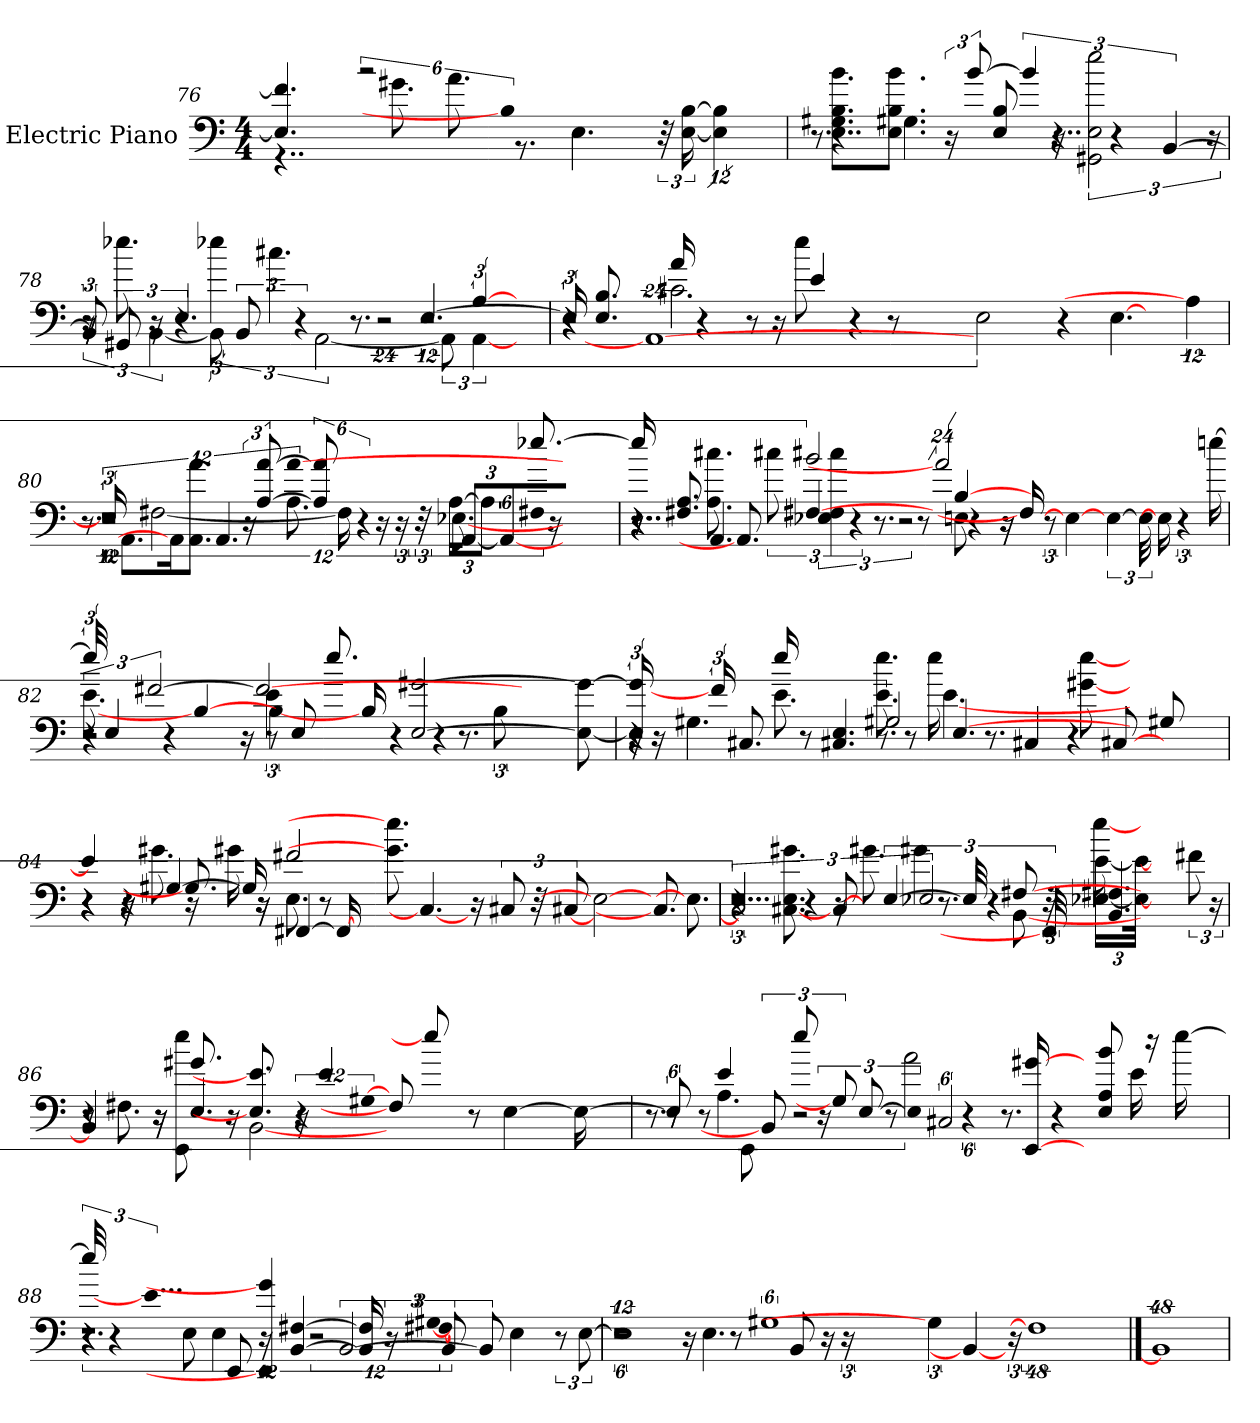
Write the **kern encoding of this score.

**kern
*part1
*staff1
*I"Electric Piano
*I'E.Pno
*clefF4
*M4/4
=76
*^
4.f#] 4.E]	4..r
12%5r	.
.	8.g#X
.	8.a
48%17B]	.
.	8.r
.	48%35ryy
4.E	.
48r	.
[24B [24E	.
48%7B] 48%7E]	.
=77	=77
*	*^
8.E\ 8.G#X 8.b 8.BL	8.r	4..r
8.E\ 8.b 8.BJ	4.G#X	.
24r	.	.
[12b	.	.
.	.	8E 8B
6b]	.	.
.	16r	4..r
.	3ee 3E 3GG#X	.
6r	.	.
[6BB	.	.
.	24r	.
=78	=78	=78
*	*	*^
12BB]	16r	16r	12r
.	8.ee-X	12GG#X	.
16r	.	.	[6BB
4.E	.	6r	.
.	6ee-X	.	12BB]
.	.	12BB	.
.	.	.	4.cc#X
.	.	6r	.
.	[3AA	.	.
8.r	.	.	.
.	.	48%13r	.
[4.E	.	.	24%7r
.	12AA]	.	.
.	[6AA	[6A	.
.	12ryy	12ryy	12ryy
=79	=79	=79	=79
24E]	4r	4r	2r
8.E 8.B	.	.	.
24%23AA_	.	.	.
.	2.c#X	16a	.
.	.	4r	.
.	.	.	8r
.	.	16r	.
.	.	4e	8ee
.	.	.	4r
.	.	8r	.
.	48%55ryy	48%55ryy	48%55ryy
12%5E	.	.	.
48r	.	.	.
[4.E	.	.	.
48%7A]	.	.	.
=80	=80	=80	=80
*	*	*^	*^
*	*	*	*	*	*
24E]	8.r	12%5r	12%7r	12%7r	12%11r
8.AA\L	.	.	.	.	.
.	[2F#X	.	.	.	.
16AA]	.	.	.	.	.
8.AA\ 8.aJ	.	.	.	.	.
.	.	4.AA	.	.	.
24r	.	.	.	.	.
[12A [12a	.	.	.	.	.
.	.	.	8.A	[12%5a	.
48%5A] 48%5a]	.	.	.	.	.
.	16F#]	.	.	.	.
24%5r	.	.	.	.	.
.	16r	.	.	.	.
.	.	.	24r	.	.
.	.	48r	.	.	.
.	[8.E-X	[24A\KL	[12AA/L	.	.
.	.	12A\J]	.	.	.
.	.	.	48%5AA/J_	.	.
[8.ee-X	.	.	.	.	12F#X
.	.	16r	.	.	.
.	48%5ryy	48%5ryy	48%5ryy	48%5ryy	48%5ryy
*	*	*	*	*v	*v
=81	=81	=81	=81	=81
16ee-]	8.r	8.r	4..r	4..r
8.F#X 8.A	.	.	.	.
.	8.A 8.cc#X	4.AA	.	.
8.AA]	.	.	.	.
.	12cc#X	.	.	.
[4F#X	.	.	6E-X 6F#X 6cc#X	3b
.	6r	.	.	.
.	.	8.r	.	.
.	.	.	3r	.
.	8r	.	.	.
48%13a]	.	.	.	.
.	8.E	[4B	.	.
.	.	.	.	48%11r
.	16r	.	16r	.
16F#]	.	.	.	.
.	6%5ryy	6%5ryy	6%5ryy	6%5ryy
12r	.	.	.	.
4E-_	.	.	.	.
[6E	.	.	.	.
48E]	.	.	.	.
16E-]	.	.	.	.
6r	.	.	.	.
[16ee	.	.	.	.
=82	=82	=82	=82	=82
48ee]	8.e	6r	2r	2r
4E	.	.	.	.
.	.	[3f#X	.	.
.	4r	.	.	.
4B_	.	.	.	.
.	16r	.	.	.
.	6e	2f#_	4B	8r
8E	.	.	.	.
.	.	.	.	8.ee
16B]	.	.	.	.
.	4r	.	.	.
[2E [2g#X	.	.	.	.
.	.	.	4r	.
.	.	.	.	8.r
.	12B	.	.	.
.	3ryy	3ryy	3ryy	3ryy
8E_ 8g#_	.	.	.	.
=83	=83	=83	=83	=83
24E] 24g#]	16r	4r	4r	2r
16r	.	.	.	.
.	4.G#X	.	.	.
24f#]	.	.	.	.
8.C#X	.	.	.	.
.	.	16ee	8.e	.
.	.	8r	.	.
4.C#X 4.E	.	.	.	.
.	8.ee 8.e	12%5G#X	8.r	.
.	.	.	.	8r
.	[4.e	.	16ee	[4.E
.	.	.	8.r	.
4C#X	.	.	.	.
.	.	48r	.	.
.	.	[8G#X	[8g#X [8ee	.
[8C#X	.	.	.	.
.	12ryy	12ryy	12ryy	12ryy
*	*	*v	*v	*v
=84	=84	=84
4e]	4r	4r
4r	16r	16r
.	8.g#X	[4G#X
8.G#]	16r	.
.	16g#X	16G#]
.	16r	16r
2f#X	8.E	[4FF#X
.	8r	.
.	.	16FF#_
.	1...ryy	1...ryy
8.g#] 8.ee]	.	.
4.C#_	.	.
16r	.	.
12C#X	.	.
48r	.	.
[12C#X	.	.
2E_	.	.
8.C#]	.	.
8.E]	.	.
=85	=85	=85
*^	*^	*^
24%7C#]	4r	3%2r	3%2r	2..r	2...r
.	8.C#X 8.E 8.g#X	.	.	.	.
12r	.	.	.	.	.
8C#_	.	.	.	.	.
.	16r	.	.	.	.
[6E	8.g#X	.	.	.	.
48E]	.	3E-X	4g#X	.	.
48%11r	8.r	.	.	.	.
.	[8BB	.	.	[8F#X	.
48FF#]	.	.	48r	.	.
4.BB 4.F#X	.	.	[24e\ [24E-XLL	.	[16ee
.	.	.	48e\_ 48E-_JJk	.	.
.	4..ryy	4..ryy	4..ryy	4..ryy	4..ryy
12f#X	.	.	.	.	.
24r	.	.	.	.	.
*	*	*v	*v	*v	*v
=86	=86	=86
4BB]	8r	4r
.	8.F#X	.
16r	.	16r
8.g#X	8ee 8EE	4.E
.	16r	.
8.e] 8.E-]	[2BB	.
16r	.	48%11r
4e	.	.
.	.	[12G#X
8F#]	2ryy	2ryy
8ee]	.	.
8r	.	.
[4E	.	.
.	8.ryy	8.ryy
16E_	.	.
=87	=87	=87
*	*	*^
48%5E]	8r	8r	8.r
8r	.	.	.
.	4.A	4e	.
.	.	.	8EE
12BB]	.	.	.
12ee	.	.	2r
.	.	24r	.
12G#]	.	.	.
.	.	[12E	.
8r	.	.	.
.	12%5a	48%11E]	.
12%5C#X	.	.	.
.	.	24%5r	.
.	.	.	8.r
.	48r	.	.
.	[16e	[16g#X [16EE	.
.	48%13ryy	48%13ryy	48%13ryy
8E 8b 8A	.	.	.
16r	.	.	.
[16ee	.	.	.
=88	=88	=88	=88
48ee]	4r	4.r	12%11r
6r	.	.	.
18...e]	.	.	.
.	8E	.	.
4g#] 4EE]	.	.	.
.	4E	8EE	.
.	.	16r	.
[3BB	.	.	.
.	.	[4F#X [4BB	.
.	24%7r	.	.
.	.	16F#] 16BB]	.
12BB]	.	24r	.
.	[12G#X	[12BB	[12F#X
4E	.	.	.
.	4.ryy	4.ryy	4.ryy
12r	.	.	.
[12E	.	.	.
*	*	*v	*v
=89	=89	=89
12%7E]	2r	6%5r
.	16r	.
.	4.E	.
8r	.	.
6%5G#X	.	.
.	.	8BB
.	16r	.
.	.	24r
.	48%95ryy	48%95ryy
6G#]	.	.
4BB_	.	.
24r	.	.
48%47F#]	.	.
*v	*v	*v
==90
48%29BB]
=
*-
